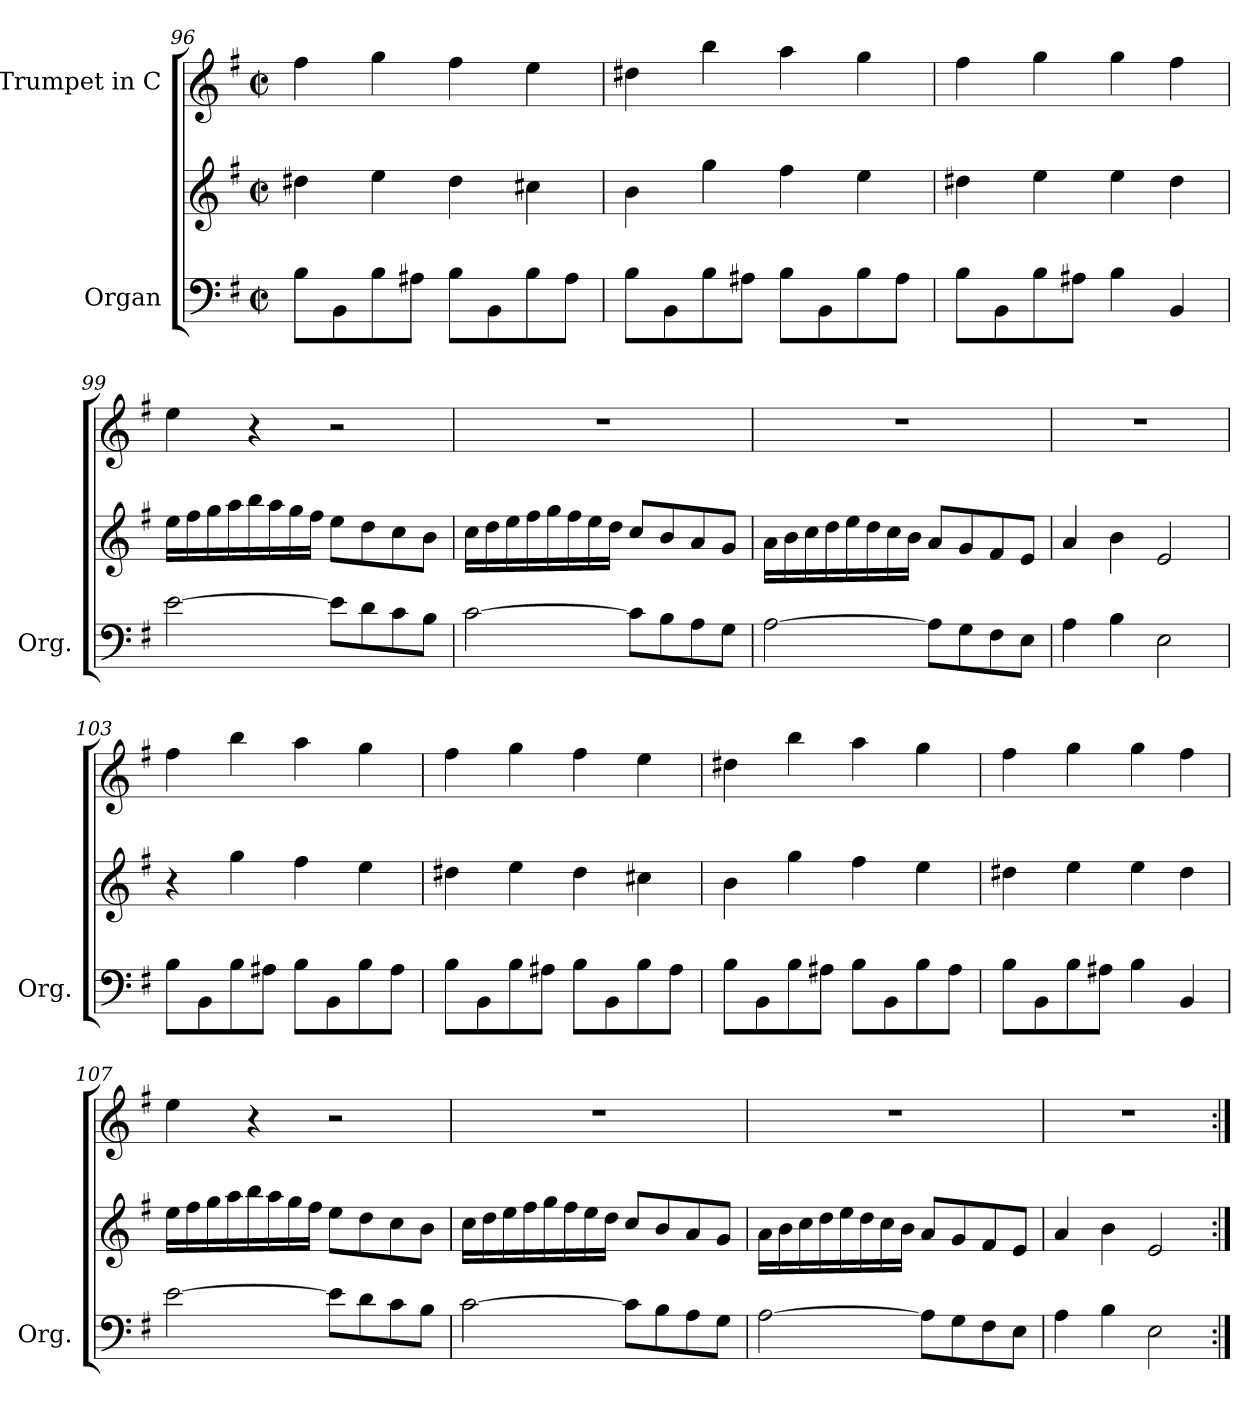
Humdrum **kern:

**kern	**kern	**kern
*part2	*part2	*part1
*staff3	*staff2	*staff1
*I"Organ	*	*I"Trumpet in C
*I'Org.	*	*
*clefF4	*clefG2	*clefG2
*k[f#]	*k[f#]	*k[f#]
*G:	*G:	*G:
*M2/2	*M2/2	*M2/2
*met(c|)	*met(c|)	*met(c|)
=96	=96	=96
8B\L	4dd#X\	4ff#\
8BB\	.	.
8B\	4ee\	4gg\
8A#X\J	.	.
8B\L	4dd#\	4ff#\
8BB\	.	.
8B\	4cc#X\	4ee\
8A#\J	.	.
=97	=97	=97
8B\L	4b\	4dd#X\
8BB\	.	.
8B\	4gg\	4bb\
8A#X\J	.	.
8B\L	4ff#\	4aa\
8BB\	.	.
8B\	4ee\	4gg\
8A#\J	.	.
=98	=98	=98
8B\L	4dd#X\	4ff#\
8BB\	.	.
8B\	4ee\	4gg\
8A#X\J	.	.
4B\	4ee\	4gg\
4BB/	4dd#\	4ff#\
!!LO:LB:g=z
=99	=99	=99
[2e\	16ee\LL	4ee\
.	16ff#\	.
.	16gg\	.
.	16aa\	.
.	16bb\	4r
.	16aa\	.
.	16gg\	.
.	16ff#\JJ	.
8e\L]	8ee\L	2r
8d\	8dd\	.
8c\	8cc\	.
8B\J	8b\J	.
=100	=100	=100
[2c\	16cc\LL	1r
.	16dd\	.
.	16ee\	.
.	16ff#\	.
.	16gg\	.
.	16ff#\	.
.	16ee\	.
.	16dd\JJ	.
8c\L]	8cc/L	.
8B\	8b/	.
8A\	8a/	.
8G\J	8g/J	.
=101	=101	=101
[2A\	16a\LL	1r
.	16b\	.
.	16cc\	.
.	16dd\	.
.	16ee\	.
.	16dd\	.
.	16cc\	.
.	16b\JJ	.
8A\L]	8a/L	.
8G\	8g/	.
8F#\	8f#/	.
8E\J	8e/J	.
=102	=102	=102
4A\	4a/	1r
4B\	4b\	.
2E\	2e/	.
!!LO:PB:g=z
=103	=103	=103
8B\L	4r	4ff#\
8BB\	.	.
8B\	4gg\	4bb\
8A#X\J	.	.
8B\L	4ff#\	4aa\
8BB\	.	.
8B\	4ee\	4gg\
8A#\J	.	.
=104	=104	=104
8B\L	4dd#X\	4ff#\
8BB\	.	.
8B\	4ee\	4gg\
8A#X\J	.	.
8B\L	4dd#\	4ff#\
8BB\	.	.
8B\	4cc#X\	4ee\
8A#\J	.	.
=105	=105	=105
8B\L	4b\	4dd#X\
8BB\	.	.
8B\	4gg\	4bb\
8A#X\J	.	.
8B\L	4ff#\	4aa\
8BB\	.	.
8B\	4ee\	4gg\
8A#\J	.	.
=106	=106	=106
8B\L	4dd#X\	4ff#\
8BB\	.	.
8B\	4ee\	4gg\
8A#X\J	.	.
4B\	4ee\	4gg\
4BB/	4dd#\	4ff#\
!!LO:LB:g=z
=107	=107	=107
[2e\	16ee\LL	4ee\
.	16ff#\	.
.	16gg\	.
.	16aa\	.
.	16bb\	4r
.	16aa\	.
.	16gg\	.
.	16ff#\JJ	.
8e\L]	8ee\L	2r
8d\	8dd\	.
8c\	8cc\	.
8B\J	8b\J	.
=108	=108	=108
[2c\	16cc\LL	1r
.	16dd\	.
.	16ee\	.
.	16ff#\	.
.	16gg\	.
.	16ff#\	.
.	16ee\	.
.	16dd\JJ	.
8c\L]	8cc/L	.
8B\	8b/	.
8A\	8a/	.
8G\J	8g/J	.
=109	=109	=109
[2A\	16a\LL	1r
.	16b\	.
.	16cc\	.
.	16dd\	.
.	16ee\	.
.	16dd\	.
.	16cc\	.
.	16b\JJ	.
8A\L]	8a/L	.
8G\	8g/	.
8F#\	8f#/	.
8E\J	8e/J	.
=110	=110	=110
4A\	4a/	1r
4B\	4b\	.
2E\	2e/	.
=:|!	=:|!	=:|!
*-	*-	*-
